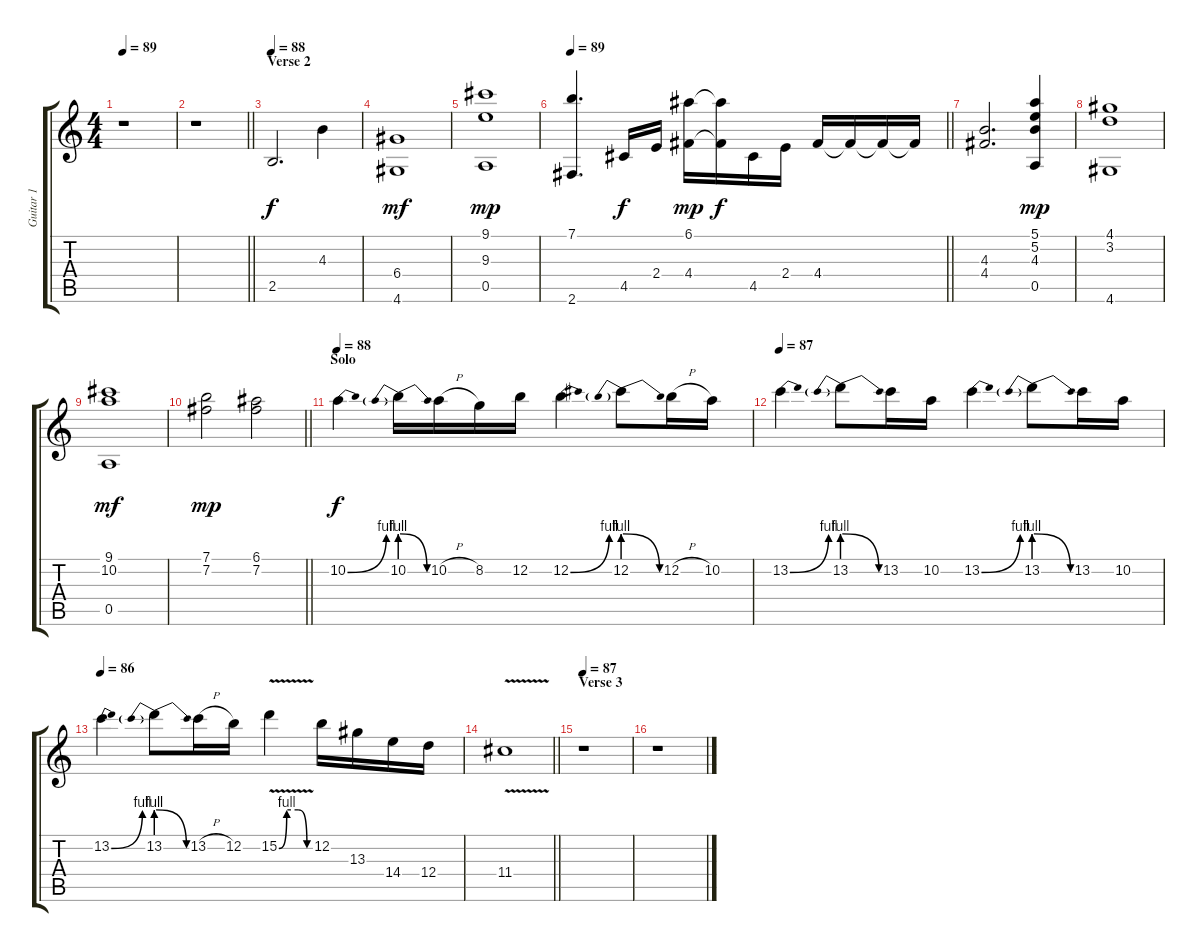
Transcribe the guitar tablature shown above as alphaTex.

\track ("Guitar 1" "Guitar 1") {instrument overdrivenguitar}
\staff {score tabs}
\tuning (E4 B3 G3 D3 A2 E2) {hide}
\ts (4 4)
\tempo 89
\clef g2
\ks c
r.1{dy p} |
\barLineRight lightlight
r.1 |
\section ("" "Verse 2")
\tempo 88
2.5.2{d dy f} 4.3.4 |
(6.4 4.6).1{dy mf} |
(9.1 9.3 0.5).1{dy mp} |
\tempo 89
\barLineRight lightlight
(7.1 2.6).4{d} 4.5.16{dy f} 2.4.16 (6.1 4.4).16{dy mp} (6.1{t} 4.4{t}).16{dy f} 4.5.16 2.4.16 4.4.16 4.4{t}.16 4.4{t}.16 4.4{t}.16 |
(4.3 4.4).2{d} (5.1 5.2 4.3 0.5).4{dy mp} |
(4.1 3.2 4.6).1 |
(9.1 10.2 0.5).1{dy mf} |
\barLineRight lightlight
(7.1 7.2).2{dy mp} (6.1 7.2).2 |
\section ("" "Solo")
\tempo 88
10.2{be (bend 0 0 60 4)}.4{dy f} 10.2{be (prebendrelease 0 4 60 0)}.16 10.2{h}.16 8.2.16 12.2.16 12.2{be (bend 0 0 60 4)}.4 12.2{be (prebendrelease 0 4 60 0)}.8 12.2{h}.16 10.2.16 |
\tempo 87
13.2{be (bend 0 0 60 4)}.4 13.2{be (prebendrelease 0 4 60 0)}.8 13.2.16 10.2.16 13.2{be (bend 0 0 60 4)}.4 13.2{be (prebendrelease 0 4 60 0)}.8 13.2.16 10.2.16 |
\tempo 86
13.2{be (bend 0 0 60 4)}.4 13.2{be (prebendrelease 0 4 60 0)}.8 13.2{h}.16 12.2.16 15.2{be (custom 0 0 15 4 37 4 54 0 60 0) v}.4 12.2.16 13.3.16 14.4.16 12.4.16 |
\barLineRight lightlight
11.4{v}.1 |
\section ("" "Verse 3")
\tempo 87
r.1 |
r.1
